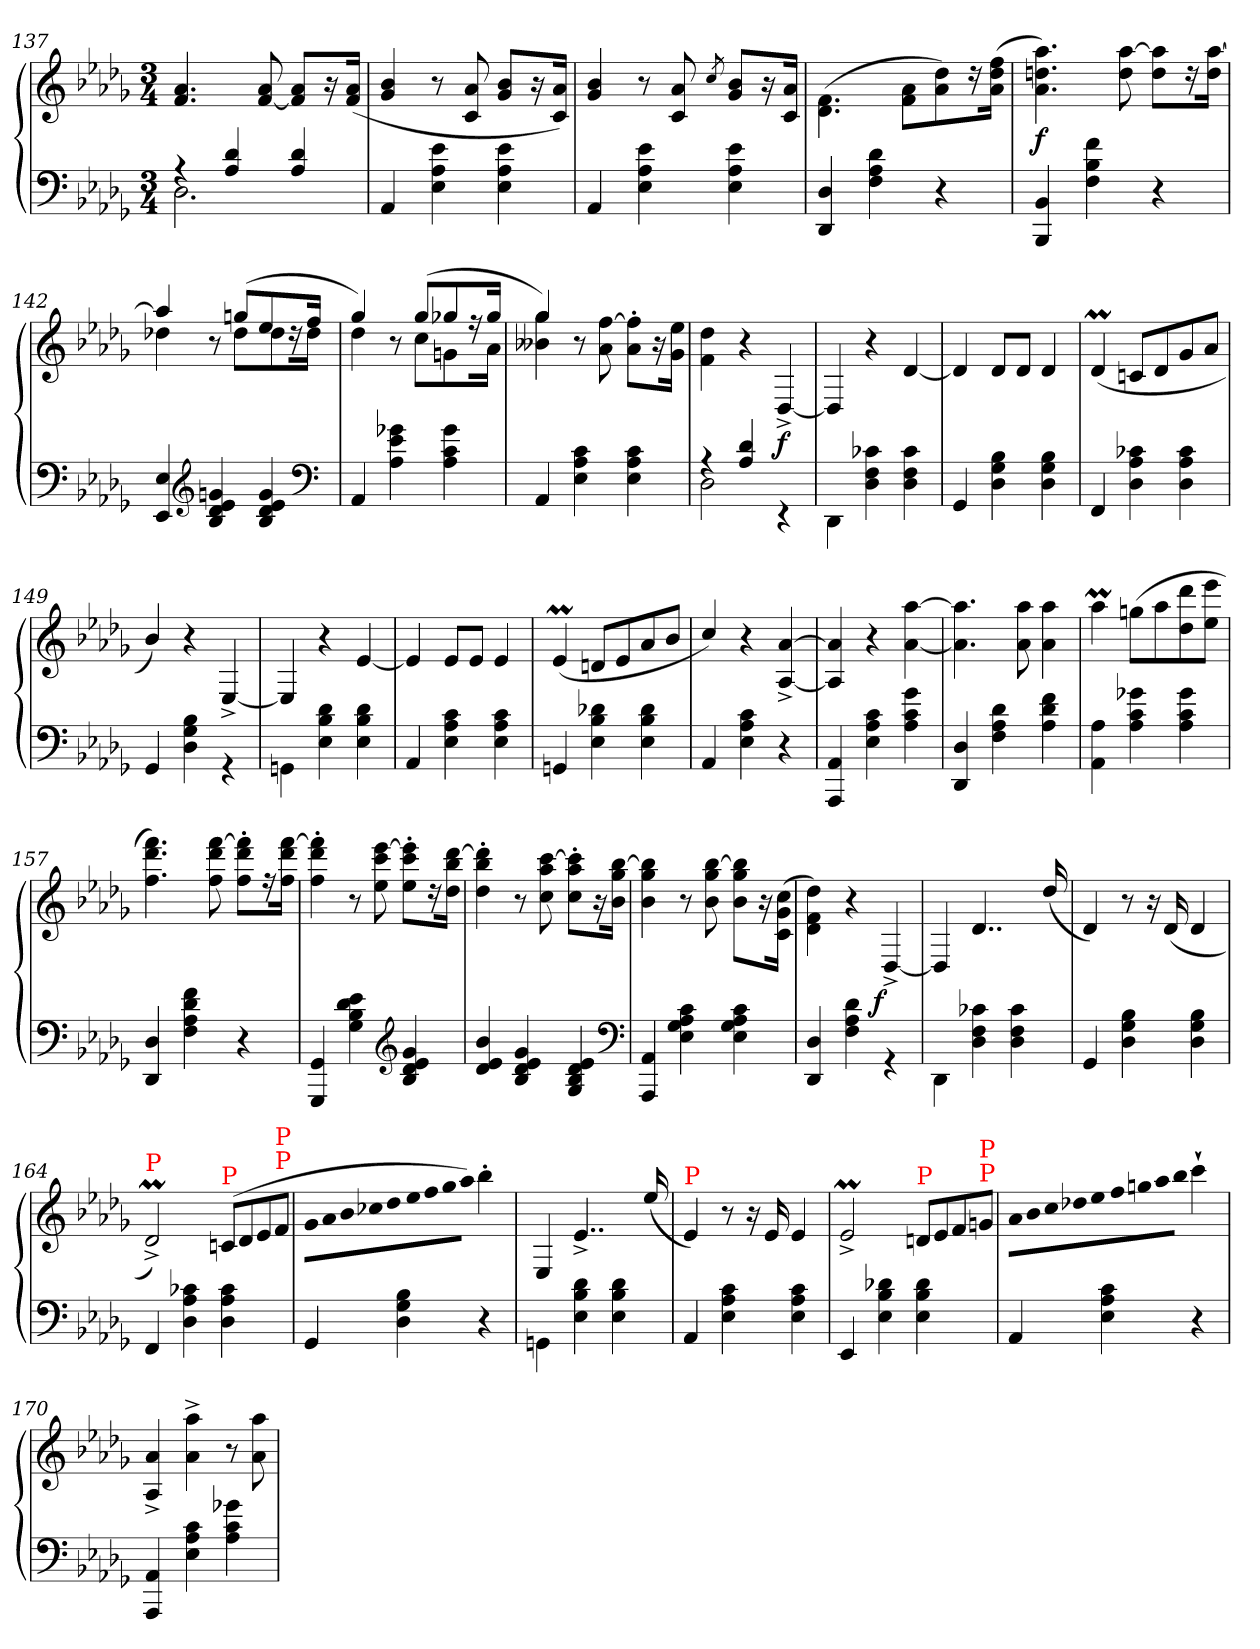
**kern	**kern	**dynam
*part1	*part1	*part1
*staff2	*staff1	*staff1/2
*clefF4	*clefG2	*
*k[b-e-a-d-g-]	*k[b-e-a-d-g-]	*
*M3/4	*M3/4	*
=137	=137	=137
*^	*	*
4rA	2.D-	4.a- 4.f	.
4d- 4A-	.	.	.
.	.	8a- [8f	.
4d- 4A-	.	8a- 8f]L	.
.	.	16r	.
.	.	(<16a- 16fJk	.
*v	*v	*	*
=138	=138	=138
4AA-	4b- 4g-	.
4e- 4A- 4E-	8r	.
.	8a- 8c	.
4e- 4A- 4E-	8b- 8g-L	.
.	16r	.
.	16a- 16cJk)	.
=139	=139	=139
4AA-	4b- 4g-	.
4e- 4A- 4E-	8r	.
.	8a- 8c	.
.	8qcc/	.
4e- 4A- 4E-	8b- 8g-L	.
.	16r	.
.	16a- 16cJk	.
=140	=140	=140
4D- 4DD-	(>4.f\ 4.d-\	.
4d- 4A- 4F	.	.
.	8a- 8fL	.
4r	8dd- 8a-)	.
.	16rdd	.
.	(>16ff 16dd- 16a-Jk	.
=141	=141	=141
4BB- 4BBB-	4.aa- 4.ddn 4.a-)	f
4f 4B- 4F	.	.
.	[8aa- 8dd	.
4r	8aa-] 8ddL	.
.	16rdd	.
.	[16aa- 16ddJk	.
=142	=142	=142
*	*^	*
4E- 4EE-	4aa-]	4dd-X	.
*clefG2	*	*	*
4gn 4e- 4d- 4B-	8r	8ryy	.
.	(>8ggnL	8dd-L	.
4g 4e- 4d- 4B-	8ee-	8dd-	.
.	16rdd	16ryy	.
.	16ffJk	16dd-Jk	.
*clefF4	*	*	*
16ryy	16ryy	16ryy	.
=143	=143	=143	=143
4AA-	4gg-)	4dd-	.
4g-X 4e- 4A-	8r	8ryy	.
.	(>8gg-L	8ccL	.
4g- 4c 4A-	8gg-X	8gn	.
.	16r	16ryy	.
.	16gg-Jk	16a-Jk	.
=144	=144	=144	=144
4AA-	4gg-)	4gg- 4b--X	.
4c 4A- 4E-	8r	2ryy	.
.	[8ff\ 8a-\	.	.
4c 4A- 4E-	8ff]'>\ 8a-'>\L	.	.
.	16r	.	.
.	16ee- 16g-Jk	.	.
*	*v	*v	*
=145	=145	=145
*^	*	*
4rA	2D-	4dd-\ 4f\	.
4d- 4A-	.	4r	.
4rEE	4ryy	[4D-^>/	f
*v	*v	*	*
=146	=146	=146
4DD-\	4D-/]	.
4c-X 4F 4D-	4r	.
4c- 4F 4D-	[4d-	.
=147	=147	=147
4GG-	4d-]	.
4B- 4G- 4D-	8d-L	.
.	8d-J	.
4B- 4G- 4D-	4d-	.
=148	=148	=148
4FF	(<4d-M	.
4c-X 4A- 4D-	8cnL	.
.	8d-	.
4c- 4A- 4D-	8g-	.
.	8a-J	.
=149	=149	=149
4GG-	4b-/)	.
4B- 4G- 4D-	4r	.
4rGG	[4E-^>/	.
=150	=150	=150
4GGn\	4E-/]	.
4d- 4B- 4E-	4r	.
4d- 4B- 4E-	[4e-	.
=151	=151	=151
4AA-	4e-]	.
4c 4A- 4E-	8e-L	.
.	8e-J	.
4c 4A- 4E-	4e-	.
=152	=152	=152
4GGn	(<4e-M	.
4d-X 4B- 4E-	8dnL	.
.	8e-	.
4d- 4B- 4E-	8a-	.
.	8b-J	.
=153	=153	=153
4AA-	4cc/)	.
4c 4A- 4E-	4r	.
4r	[4a-^< [4A-^<	.
=154	=154	=154
4AA- 4AAA-	4a-] 4A-]	.
4c 4A- 4E-	4r	.
4g- 4c 4A-	[4aa- [4a-	.
=155	=155	=155
4D- 4DD-	4.aa-] 4.a-]	.
4d- 4A- 4F	.	.
.	8aa- 8a-	.
4f 4d- 4A-	4aa- 4a-	.
=156	=156	=156
4A- 4AA-	4aa-M	.
4g-X 4c 4A-	(>8ggnL	.
.	8aa-	.
4g- 4c 4A-	8ddd- 8dd-	.
.	8eee- 8ee-J	.
=157	=157	=157
4D- 4DD-	4.fff 4.ddd- 4.ff)	.
4f 4d- 4A- 4F	.	.
.	[8fff 8ddd- 8ff	.
4r	8fff]'> 8ddd-'> 8ff'>L	.
.	16rff	.
.	[16fff 16ddd- 16ffJk	.
=158	=158	=158
4GG- 4GGG-	4fff]'> 4ddd-'> 4ff'>	.
4e- 4d- 4B- 4G-	8r	.
.	[8eee- 8ccc 8ee-	.
*clefG2	*	*
4g- 4e- 4d- 4B-	8eee-]'> 8ccc'> 8ee-'>L	.
.	16rdd	.
.	[16ddd- 16bb- 16dd-Jk	.
=159	=159	=159
4b- 4e- 4d-	4ddd-]'> 4bb-'> 4dd-'>	.
4g- 4e- 4d- 4B-	8r	.
.	[8ccc 8aa- 8cc	.
4e- 4d- 4B- 4G-	8ccc]'> 8aa-'> 8cc'>L	.
.	16r	.
.	[16bb- 16gg- 16b-Jk	.
*clefF4	*	*
=160	=160	=160
4AA- 4AAA-	4bb-] 4gg- 4b-	.
4c 4A- 4G- 4E-	8r	.
.	[8bb- 8gg- 8b-	.
4c 4A- 4G- 4E-	8bb-] 8gg- 8b-L	.
.	16r	.
.	(>16cc 16g- 16cJk	.
=161	=161	=161
4D- 4DD-	4dd-\ 4f\ 4d-\)	.
4d- 4A- 4F	4r	.
!	!	!LO:DY:rj
4rGG	[4D-^>/	f
=162	=162	=162
4DD-\	4D-/]	.
4c-X 4F 4D-	4..d-	.
4c- 4F 4D-	.	.
.	(>16dd-/	.
=163	=163	=163
4GG-	4d-)	.
4B- 4G- 4D-	8r	.
.	16r	.
.	(>16d-	.
4B- 4G- 4D-	4d-	.
=164	=164	=164
!	!LO:TX:a:color=red:t=P	!
4FF	2d-M^<)	.
4c-X 4A- 4D-	.	.
!	!LO:TX:a:color=red:t=P	!
!	!LO:N:vis=8	!
4c- 4A- 4D-	(<16cn!L	.
!	!LO:N:vis=8	!
.	16d-!	.
!	!LO:N:vis=8	!
.	16e-!	.
!	!LO:TX:a:color=red:t=P	!
!	!LO:TX:a:color=red:t=P	!
!	!LO:N:vis=8	!
.	16f!J	.
=165	=165	=165
*	*Xtuplet	*
!	!LO:N:vis=8	!
4GG-	18g-!L	.
!	!LO:N:vis=8	!
.	18a-!	.
!	!LO:N:vis=8	!
.	18b-!	.
!	!LO:N:vis=8	!
.	18cc-X!	.
!	!LO:N:vis=8	!
.	18dd-!	.
4B- 4G- 4D-	.	.
!	!LO:N:vis=8	!
.	18ee-!	.
!	!LO:N:vis=8	!
.	18ff!	.
!	!LO:N:vis=8	!
.	18gg-!	.
!	!LO:N:vis=8	!
.	18aa-!J)	.
4r	4bb-'>	.
=166	=166	=166
4GGn\	4E-/	.
4d- 4B- 4E-	4..e-^<	.
4d- 4B- 4E-	.	.
.	(<16ee-/	.
=167	=167	=167
!	!LO:TX:a:color=red:t=P	!
4AA-	4e-)	.
4c 4A- 4E-	8r	.
.	16r	.
.	16e-	.
4c 4A- 4E-	4e-	.
=168	=168	=168
4EE-	2e-M^<	.
4d-X 4B- 4E-	.	.
!	!LO:TX:a:color=red:t=P	!
!	!LO:N:vis=8	!
4d- 4B- 4E-	16dn!L	.
!	!LO:N:vis=8	!
.	16e-!	.
!	!LO:N:vis=8	!
.	16f!	.
!	!LO:TX:a:color=red:t=P	!
!	!LO:TX:a:color=red:t=P	!
!	!LO:N:vis=8	!
.	16gn!J	.
=169	=169	=169
!	!LO:N:vis=8	!
4AA-	18a-!L	.
!	!LO:N:vis=8	!
.	18b-!	.
!	!LO:N:vis=8	!
.	18cc!	.
!	!LO:N:vis=8	!
.	18dd-X!	.
!	!LO:N:vis=8	!
.	18ee-!	.
4c 4A- 4E-	.	.
!	!LO:N:vis=8	!
.	18ff!	.
!	!LO:N:vis=8	!
.	18ggn!	.
!	!LO:N:vis=8	!
.	18aa-!	.
!	!LO:N:vis=8	!
.	18bb-!J	.
4r	4ccc`>	.
=170	=170	=170
4AA- 4AAA-	4a-^< 4A-^<	.
4c 4A- 4E-	4aa-^> 4a-^>	.
4g-X 4c 4A-	8r	.
.	8aa- 8a-	.
=	=	=
*-	*-	*-
